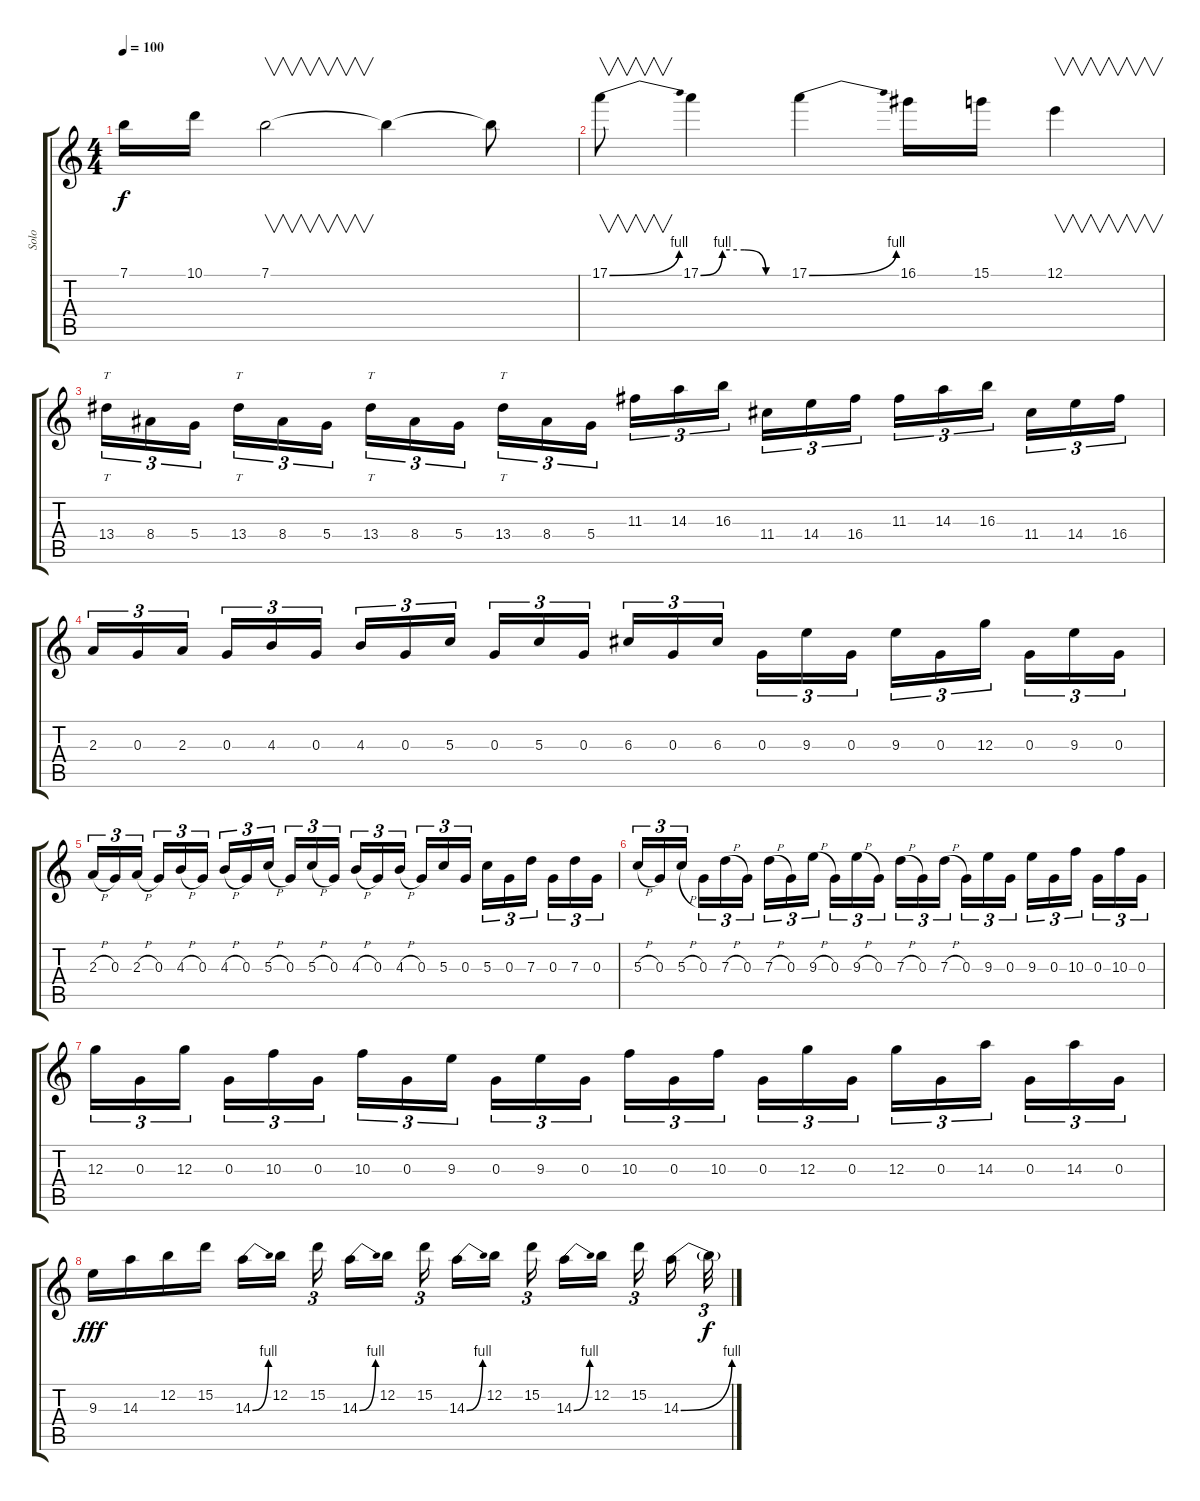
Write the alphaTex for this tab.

\track ("Solo " "Solo ") {instrument distortionguitar}
\staff {score tabs}
\tuning (E4 B3 G3 D3 A2 E2) {hide}
\ts (4 4)
\tempo 100
\clef g2
\ks c
7.1.16{dy f} 10.1.16 7.1.2{v} 7.1{t}.4 7.1{t}.8 |
17.1{be (bend 0 0 60 4)}.8{v} 17.1{be (custom 0 0 15 4 30 4 45 0 60 0)}.4 17.1{be (bend 0 0 60 4)}.4 16.1.16 15.1.16 12.1.4{v} |
13.4.16{tt tu (3 2)} 8.4.16{tu (3 2)} 5.4.16{tu (3 2)} 13.4.16{tt tu (3 2)} 8.4.16{tu (3 2)} 5.4.16{tu (3 2)} 13.4.16{tt tu (3 2)} 8.4.16{tu (3 2)} 5.4.16{tu (3 2)} 13.4.16{tt tu (3 2)} 8.4.16{tu (3 2)} 5.4.16{tu (3 2)} 11.3.16{tu (3 2)} 14.3.16{tu (3 2)} 16.3.16{tu (3 2)} 11.4.16{tu (3 2)} 14.4.16{tu (3 2)} 16.4.16{tu (3 2)} 11.3.16{tu (3 2)} 14.3.16{tu (3 2)} 16.3.16{tu (3 2)} 11.4.16{tu (3 2)} 14.4.16{tu (3 2)} 16.4.16{tu (3 2)} |
2.3.16{tu (3 2)} 0.3.16{tu (3 2)} 2.3.16{tu (3 2)} 0.3.16{tu (3 2)} 4.3.16{tu (3 2)} 0.3.16{tu (3 2)} 4.3.16{tu (3 2)} 0.3.16{tu (3 2)} 5.3.16{tu (3 2)} 0.3.16{tu (3 2)} 5.3.16{tu (3 2)} 0.3.16{tu (3 2)} 6.3.16{tu (3 2)} 0.3.16{tu (3 2)} 6.3.16{tu (3 2)} 0.3.16{tu (3 2)} 9.3.16{tu (3 2)} 0.3.16{tu (3 2)} 9.3.16{tu (3 2)} 0.3.16{tu (3 2)} 12.3.16{tu (3 2)} 0.3.16{tu (3 2)} 9.3.16{tu (3 2)} 0.3.16{tu (3 2)} |
2.3{h}.16{tu (3 2)} 0.3.16{tu (3 2)} 2.3{h}.16{tu (3 2)} 0.3.16{tu (3 2)} 4.3{h}.16{tu (3 2)} 0.3.16{tu (3 2)} 4.3{h}.16{tu (3 2)} 0.3.16{tu (3 2)} 5.3{h}.16{tu (3 2)} 0.3.16{tu (3 2)} 5.3{h}.16{tu (3 2)} 0.3.16{tu (3 2)} 4.3{h}.16{tu (3 2)} 0.3.16{tu (3 2)} 4.3{h}.16{tu (3 2)} 0.3.16{tu (3 2)} 5.3.16{tu (3 2)} 0.3.16{tu (3 2)} 5.3.16{tu (3 2)} 0.3.16{tu (3 2)} 7.3.16{tu (3 2)} 0.3.16{tu (3 2)} 7.3.16{tu (3 2)} 0.3.16{tu (3 2)} |
5.3{h}.16{tu (3 2)} 0.3.16{tu (3 2)} 5.3{h}.16{tu (3 2)} 0.3.16{tu (3 2)} 7.3{h}.16{tu (3 2)} 0.3.16{tu (3 2)} 7.3{h}.16{tu (3 2)} 0.3.16{tu (3 2)} 9.3{h}.16{tu (3 2)} 0.3.16{tu (3 2)} 9.3{h}.16{tu (3 2)} 0.3.16{tu (3 2)} 7.3{h}.16{tu (3 2)} 0.3.16{tu (3 2)} 7.3{h}.16{tu (3 2)} 0.3.16{tu (3 2)} 9.3.16{tu (3 2)} 0.3.16{tu (3 2)} 9.3.16{tu (3 2)} 0.3.16{tu (3 2)} 10.3.16{tu (3 2)} 0.3.16{tu (3 2)} 10.3.16{tu (3 2)} 0.3.16{tu (3 2)} |
12.3.16{tu (3 2)} 0.3.16{tu (3 2)} 12.3.16{tu (3 2)} 0.3.16{tu (3 2)} 10.3.16{tu (3 2)} 0.3.16{tu (3 2)} 10.3.16{tu (3 2)} 0.3.16{tu (3 2)} 9.3.16{tu (3 2)} 0.3.16{tu (3 2)} 9.3.16{tu (3 2)} 0.3.16{tu (3 2)} 10.3.16{tu (3 2)} 0.3.16{tu (3 2)} 10.3.16{tu (3 2)} 0.3.16{tu (3 2)} 12.3.16{tu (3 2)} 0.3.16{tu (3 2)} 12.3.16{tu (3 2)} 0.3.16{tu (3 2)} 14.3.16{tu (3 2)} 0.3.16{tu (3 2)} 14.3.16{tu (3 2)} 0.3.16{tu (3 2)} |
9.3.16{dy fff} 14.3.16 12.2.16 15.2.16 14.3{be (bend 0 0 60 4)}.16 12.2.16 15.2.16{tu (3 2)} 14.3{be (bend 0 0 60 4)}.16 12.2.16 15.2.16{tu (3 2)} 14.3{be (bend 0 0 60 4)}.16 12.2.16 15.2.16{tu (3 2)} 14.3{be (bend 0 0 60 4)}.16 12.2.16 15.2.16{tu (3 2)} 14.3{be (bend 0 0 60 4)}.16 14.3{t}.32{tu (3 2) dy f}
